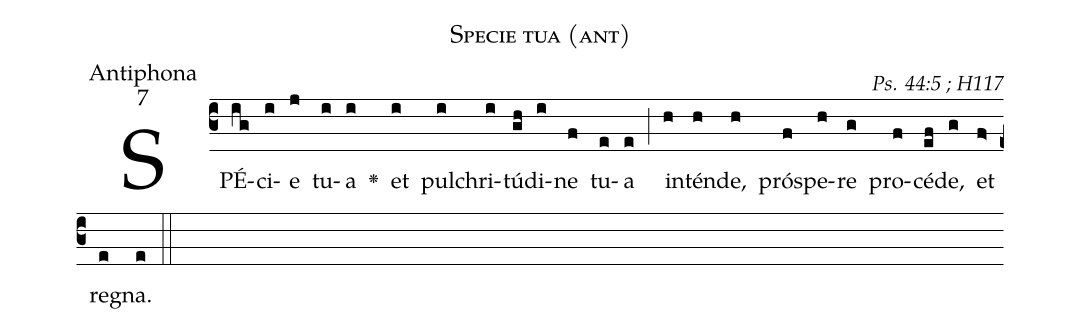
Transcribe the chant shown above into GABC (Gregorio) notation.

name:Specie tua (ant);
office-part:Antiphona;
mode:7;
commentary:Ps. 44:5 ; H117;
%%
(c3)SPÉ(ig)ci(i)e(j) tu(i)a(i) <v>\greheightstar</v>() et(i) pul(i)chri(i)tú(gh)di(i)ne(f) tu(e)a(e) (;) in(h)tén(h)de,(h) pró(f)spe(h)re(g) pro(f)cé(ef)de,(g) et(f>) re(e)gna.(e)  (::)
